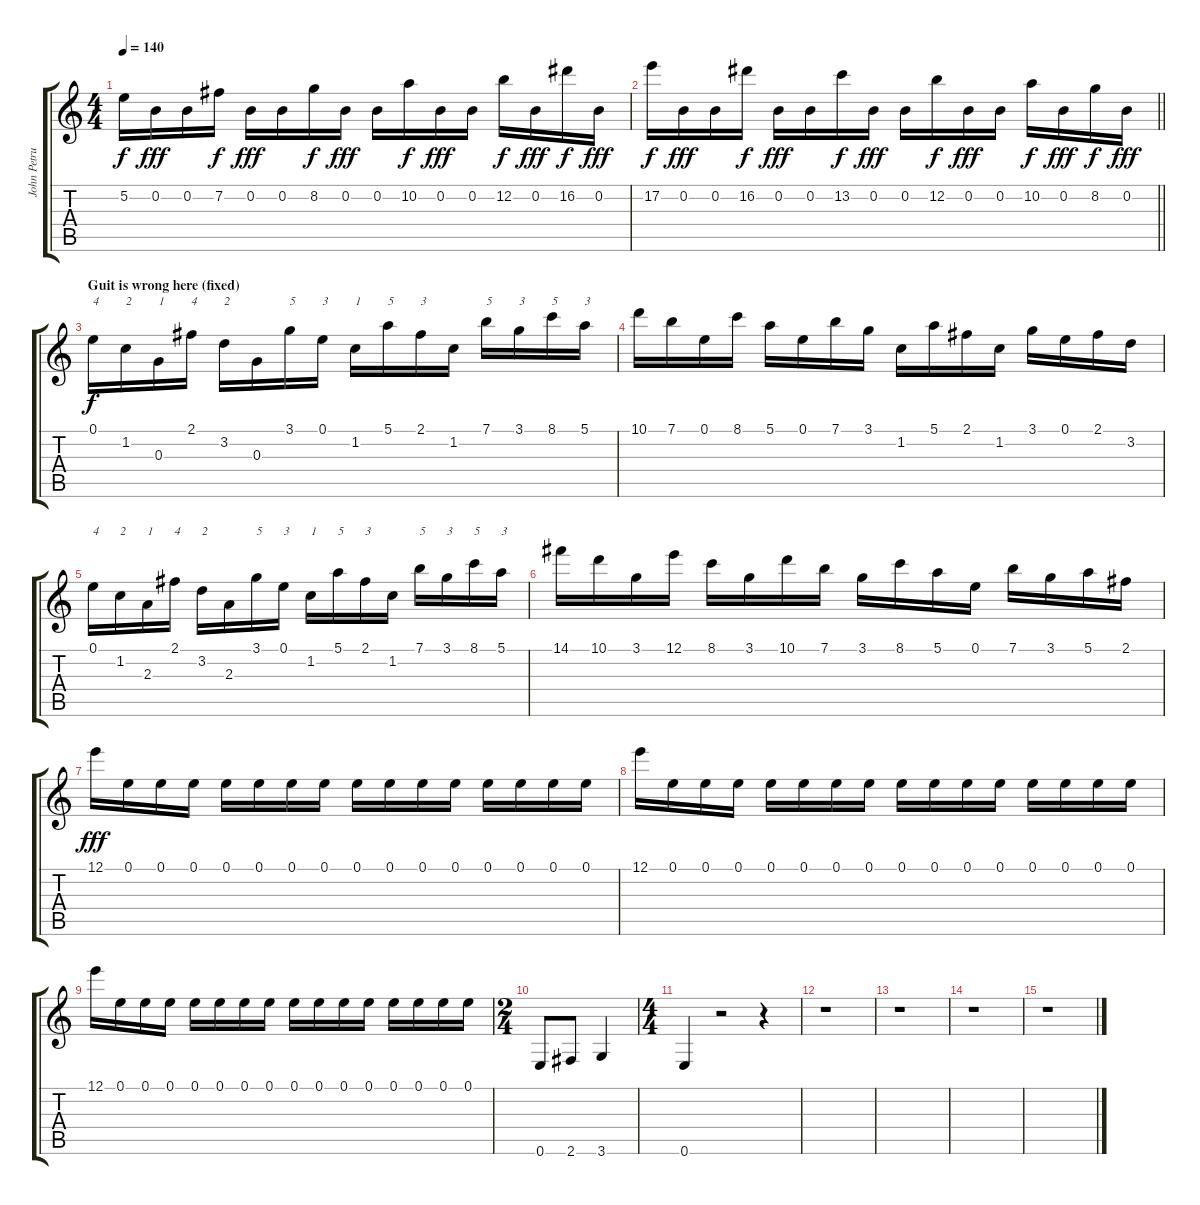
\track ("John Petrucci Solo" "John Petru") {instrument distortionguitar}
\staff {score tabs}
\tuning (E4 B3 G3 D3 A2 E2) {hide}
\ts (4 4)
\tempo 140
\clef g2
\ks c
5.2.16{dy f} 0.2.16{dy fff} 0.2.16 7.2.16{dy f} 0.2.16{dy fff} 0.2.16 8.2.16{dy f} 0.2.16{dy fff} 0.2.16 10.2.16{dy f} 0.2.16{dy fff} 0.2.16 12.2.16{dy f} 0.2.16{dy fff} 16.2.16{dy f} 0.2.16{dy fff} |
\barLineRight lightlight
17.2.16{dy f} 0.2.16{dy fff} 0.2.16 16.2.16{dy f} 0.2.16{dy fff} 0.2.16 13.2.16{dy f} 0.2.16{dy fff} 0.2.16 12.2.16{dy f} 0.2.16{dy fff} 0.2.16 10.2.16{dy f} 0.2.16{dy fff} 8.2.16{dy f} 0.2.16{dy fff} |
\section ("" "Guit is wrong here (fixed)")
0.1.16{txt "4" dy f} 1.2.16{txt "2"} 0.3.16{txt "1"} 2.1.16{txt "4"} 3.2.16{txt "2"} 0.3.16 3.1.16{txt "5"} 0.1.16{txt "3"} 1.2.16{txt "1"} 5.1.16{txt "5"} 2.1.16{txt "3"} 1.2.16 7.1.16{txt "5"} 3.1.16{txt "3"} 8.1.16{txt "5"} 5.1.16{txt "3"} |
10.1.16 7.1.16 0.1.16 8.1.16 5.1.16 0.1.16 7.1.16 3.1.16 1.2.16 5.1.16 2.1.16 1.2.16 3.1.16 0.1.16 2.1.16 3.2.16 |
0.1.16{txt "4"} 1.2.16{txt "2"} 2.3.16{txt "1"} 2.1.16{txt "4"} 3.2.16{txt "2"} 2.3.16 3.1.16{txt "5"} 0.1.16{txt "3"} 1.2.16{txt "1"} 5.1.16{txt "5"} 2.1.16{txt "3"} 1.2.16 7.1.16{txt "5"} 3.1.16{txt "3"} 8.1.16{txt "5"} 5.1.16{txt "3"} |
14.1.16 10.1.16 3.1.16 12.1.16 8.1.16 3.1.16 10.1.16 7.1.16 3.1.16 8.1.16 5.1.16 0.1.16 7.1.16 3.1.16 5.1.16 2.1.16 |
12.1.16{dy fff} 0.1.16 0.1.16 0.1.16 0.1.16 0.1.16 0.1.16 0.1.16 0.1.16 0.1.16 0.1.16 0.1.16 0.1.16 0.1.16 0.1.16 0.1.16 |
12.1.16 0.1.16 0.1.16 0.1.16 0.1.16 0.1.16 0.1.16 0.1.16 0.1.16 0.1.16 0.1.16 0.1.16 0.1.16 0.1.16 0.1.16 0.1.16 |
12.1.16 0.1.16 0.1.16 0.1.16 0.1.16 0.1.16 0.1.16 0.1.16 0.1.16 0.1.16 0.1.16 0.1.16 0.1.16 0.1.16 0.1.16 0.1.16 |
\ts (2 4)
0.6.8 2.6.8 3.6.4 |
\ts (4 4)
0.6.4 r.2 r.4 |
r.1 |
r.1 |
r.1 |
r.1
